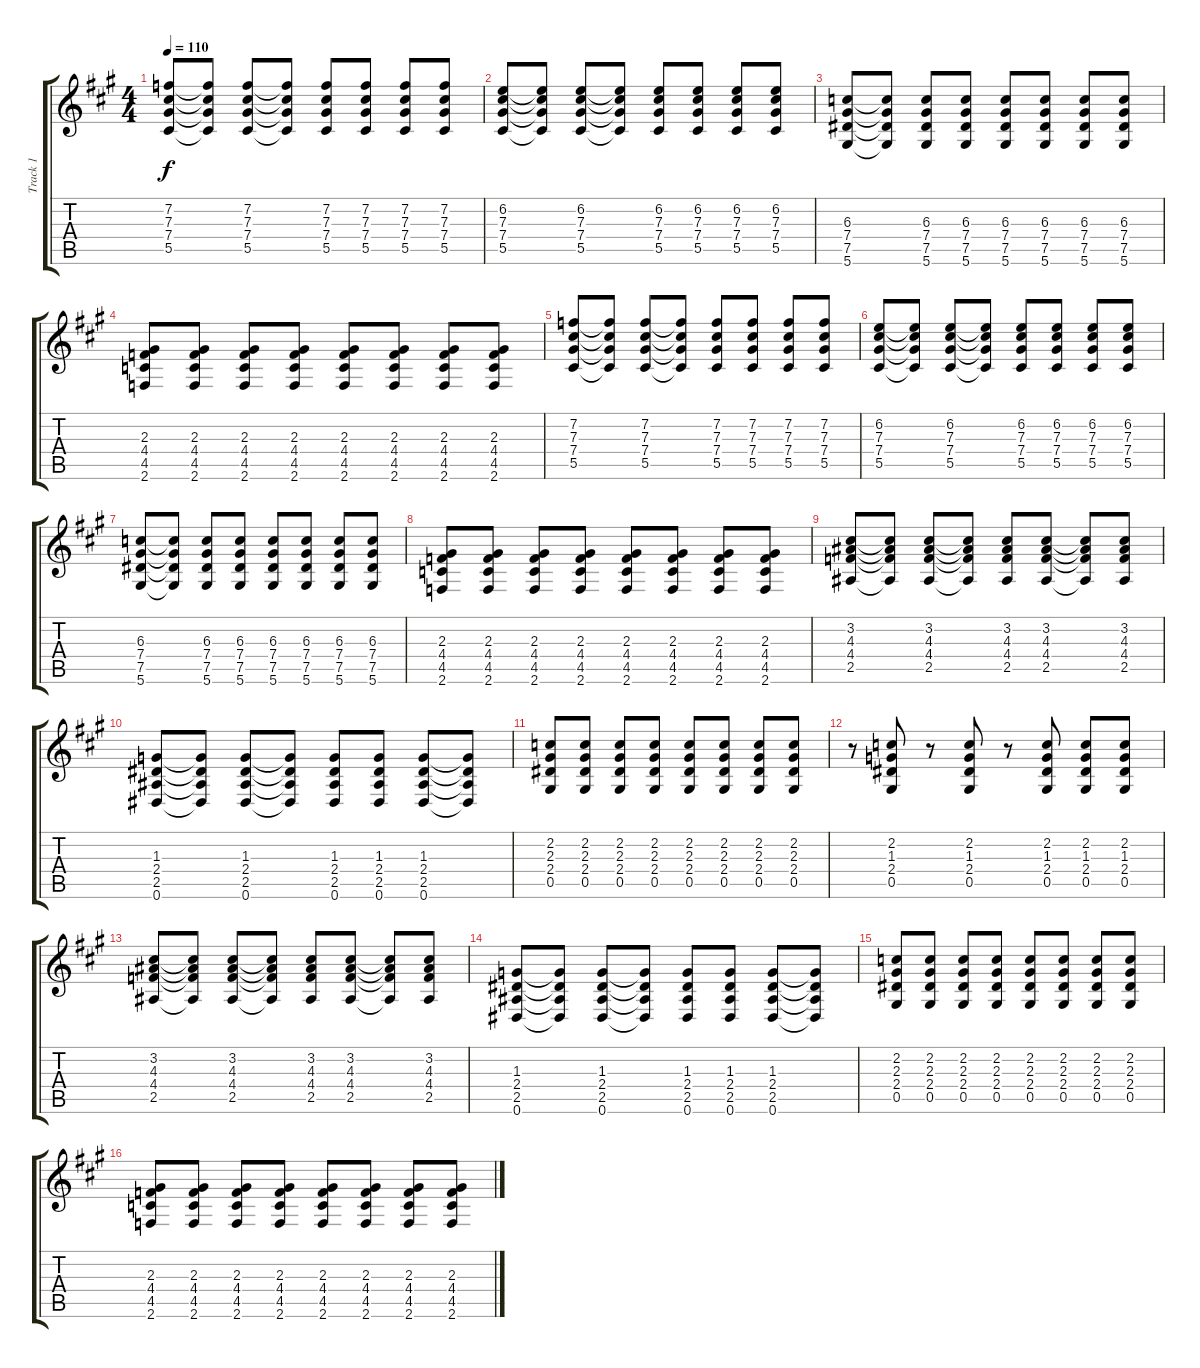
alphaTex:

\track ("Track 1" "Track 1") {instrument overdrivenguitar}
\staff {score tabs}
\tuning (Eb4 Bb3 Gb3 Db3 Ab2 Eb2) {hide}
\ts (4 4)
\tempo 110
\clef g2
\ks a
(7.2 7.3 7.4 5.5).8{dy f} (7.2{t} 7.3{t} 7.4{t} 5.5{t}).8 (7.2 7.3 7.4 5.5).8 (7.2{t} 7.3{t} 7.4{t} 5.5{t}).8 (7.2 7.3 7.4 5.5).8 (7.2 7.3 7.4 5.5).8 (7.2 7.3 7.4 5.5).8 (7.2 7.3 7.4 5.5).8 |
(6.2 7.3 7.4 5.5).8 (6.2{t} 7.3{t} 7.4{t} 5.5{t}).8 (6.2 7.3 7.4 5.5).8 (6.2{t} 7.3{t} 7.4{t} 5.5{t}).8 (6.2 7.3 7.4 5.5).8 (6.2 7.3 7.4 5.5).8 (6.2 7.3 7.4 5.5).8 (6.2 7.3 7.4 5.5).8 |
(6.3 7.4 7.5 5.6).8 (6.3{t} 7.4{t} 7.5{t} 5.6{t}).8 (6.3 7.4 7.5 5.6).8 (6.3 7.4 7.5 5.6).8 (6.3 7.4 7.5 5.6).8 (6.3 7.4 7.5 5.6).8 (6.3 7.4 7.5 5.6).8 (6.3 7.4 7.5 5.6).8 |
(2.3 4.4 4.5 2.6).8 (2.3 4.4 4.5 2.6).8 (2.3 4.4 4.5 2.6).8 (2.3 4.4 4.5 2.6).8 (2.3 4.4 4.5 2.6).8 (2.3 4.4 4.5 2.6).8 (2.3 4.4 4.5 2.6).8 (2.3 4.4 4.5 2.6).8 |
(7.2 7.3 7.4 5.5).8 (7.2{t} 7.3{t} 7.4{t} 5.5{t}).8 (7.2 7.3 7.4 5.5).8 (7.2{t} 7.3{t} 7.4{t} 5.5{t}).8 (7.2 7.3 7.4 5.5).8 (7.2 7.3 7.4 5.5).8 (7.2 7.3 7.4 5.5).8 (7.2 7.3 7.4 5.5).8 |
(6.2 7.3 7.4 5.5).8 (6.2{t} 7.3{t} 7.4{t} 5.5{t}).8 (6.2 7.3 7.4 5.5).8 (6.2{t} 7.3{t} 7.4{t} 5.5{t}).8 (6.2 7.3 7.4 5.5).8 (6.2 7.3 7.4 5.5).8 (6.2 7.3 7.4 5.5).8 (6.2 7.3 7.4 5.5).8 |
(6.3 7.4 7.5 5.6).8 (6.3{t} 7.4{t} 7.5{t} 5.6{t}).8 (6.3 7.4 7.5 5.6).8 (6.3 7.4 7.5 5.6).8 (6.3 7.4 7.5 5.6).8 (6.3 7.4 7.5 5.6).8 (6.3 7.4 7.5 5.6).8 (6.3 7.4 7.5 5.6).8 |
(2.3 4.4 4.5 2.6).8 (2.3 4.4 4.5 2.6).8 (2.3 4.4 4.5 2.6).8 (2.3 4.4 4.5 2.6).8 (2.3 4.4 4.5 2.6).8 (2.3 4.4 4.5 2.6).8 (2.3 4.4 4.5 2.6).8 (2.3 4.4 4.5 2.6).8 |
(3.2 4.3 4.4 2.5).8 (3.2{t} 4.3{t} 4.4{t} 2.5{t}).8 (3.2 4.3 4.4 2.5).8 (3.2{t} 4.3{t} 4.4{t} 2.5{t}).8 (3.2 4.3 4.4 2.5).8 (3.2 4.3 4.4 2.5).8 (3.2{t} 4.3{t} 4.4{t} 2.5{t}).8 (3.2 4.3 4.4 2.5).8 |
(1.3 2.4 2.5 0.6).8 (1.3{t} 2.4{t} 2.5{t} 0.6{t}).8 (1.3 2.4 2.5 0.6).8 (1.3{t} 2.4{t} 2.5{t} 0.6{t}).8 (1.3 2.4 2.5 0.6).8 (1.3 2.4 2.5 0.6).8 (1.3 2.4 2.5 0.6).8 (1.3{t} 2.4{t} 2.5{t} 0.6{t}).8 |
(2.2 2.3 2.4 0.5).8 (2.2 2.3 2.4 0.5).8 (2.2 2.3 2.4 0.5).8 (2.2 2.3 2.4 0.5).8 (2.2 2.3 2.4 0.5).8 (2.2 2.3 2.4 0.5).8 (2.2 2.3 2.4 0.5).8 (2.2 2.3 2.4 0.5).8 |
r.8 (2.2 1.3 2.4 0.5).8 r.8 (2.2 1.3 2.4 0.5).8 r.8 (2.2 1.3 2.4 0.5).8 (2.2 1.3 2.4 0.5).8 (2.2 1.3 2.4 0.5).8 |
(3.2 4.3 4.4 2.5).8 (3.2{t} 4.3{t} 4.4{t} 2.5{t}).8 (3.2 4.3 4.4 2.5).8 (3.2{t} 4.3{t} 4.4{t} 2.5{t}).8 (3.2 4.3 4.4 2.5).8 (3.2 4.3 4.4 2.5).8 (3.2{t} 4.3{t} 4.4{t} 2.5{t}).8 (3.2 4.3 4.4 2.5).8 |
(1.3 2.4 2.5 0.6).8 (1.3{t} 2.4{t} 2.5{t} 0.6{t}).8 (1.3 2.4 2.5 0.6).8 (1.3{t} 2.4{t} 2.5{t} 0.6{t}).8 (1.3 2.4 2.5 0.6).8 (1.3 2.4 2.5 0.6).8 (1.3 2.4 2.5 0.6).8 (1.3{t} 2.4{t} 2.5{t} 0.6{t}).8 |
(2.2 2.3 2.4 0.5).8 (2.2 2.3 2.4 0.5).8 (2.2 2.3 2.4 0.5).8 (2.2 2.3 2.4 0.5).8 (2.2 2.3 2.4 0.5).8 (2.2 2.3 2.4 0.5).8 (2.2 2.3 2.4 0.5).8 (2.2 2.3 2.4 0.5).8 |
(2.3 4.4 4.5 2.6).8 (2.3 4.4 4.5 2.6).8 (2.3 4.4 4.5 2.6).8 (2.3 4.4 4.5 2.6).8 (2.3 4.4 4.5 2.6).8 (2.3 4.4 4.5 2.6).8 (2.3 4.4 4.5 2.6).8 (2.3 4.4 4.5 2.6).8
